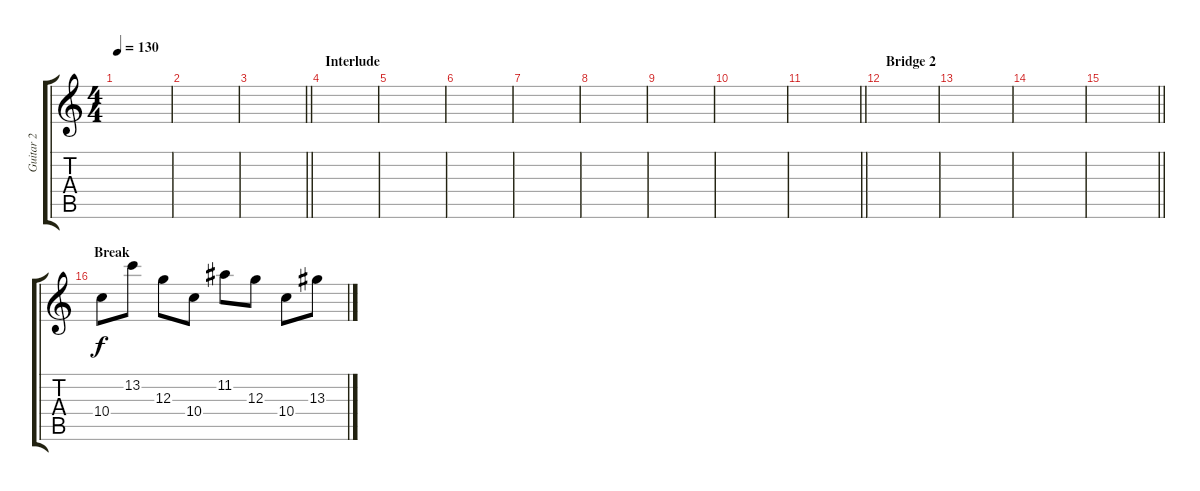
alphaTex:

\track ("Guitar 2" "Guitar 2") {instrument distortionguitar}
\staff {score tabs}
\tuning (E4 B3 G3 D3 A2 E2) {hide}
\ts (4 4)
\tempo 130
\clef g2
\ks c
|
|
\barLineRight lightlight
|
\section ("" "Interlude")
|
|
|
|
|
|
|
\barLineRight lightlight
|
\section ("" "Bridge 2")
|
|
|
\barLineRight lightlight
|
\section ("" "Break")
10.4.8 13.2.8 12.3.8 10.4.8 11.2.8 12.3.8 10.4.8 13.3.8
